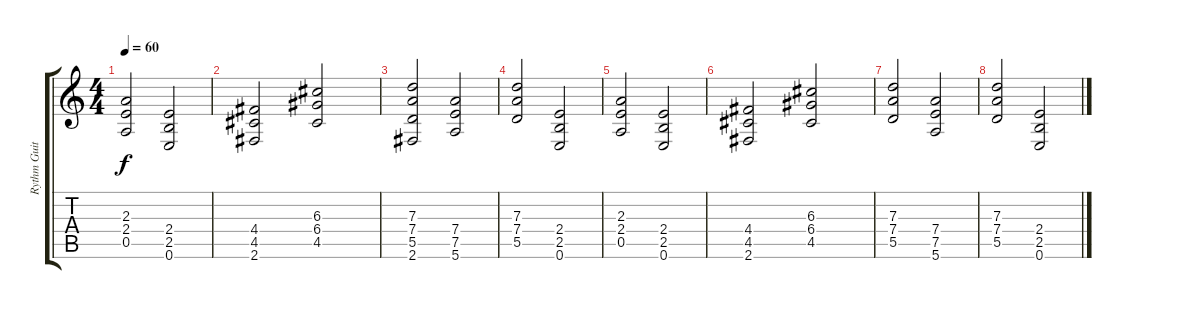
\track ("Rythm Guitar" "Rythm Guit") {instrument overdrivenguitar}
\staff {score tabs}
\tuning (E4 B3 G3 D3 A2 E2) {hide}
\ts (4 4)
\tempo 60
\clef g2
\ks c
(2.3 2.4 0.5).2{dy f} (2.4 2.5 0.6).2 |
(4.4 4.5 2.6).2 (6.3 6.4 4.5).2 |
(7.3 7.4 5.5 2.6).2 (7.4 7.5 5.6).2 |
(7.3 7.4 5.5).2 (2.4 2.5 0.6).2 |
(2.3 2.4 0.5).2 (2.4 2.5 0.6).2 |
(4.4 4.5 2.6).2 (6.3 6.4 4.5).2 |
(7.3 7.4 5.5).2 (7.4 7.5 5.6).2 |
(7.3 7.4 5.5).2 (2.4 2.5 0.6).2
